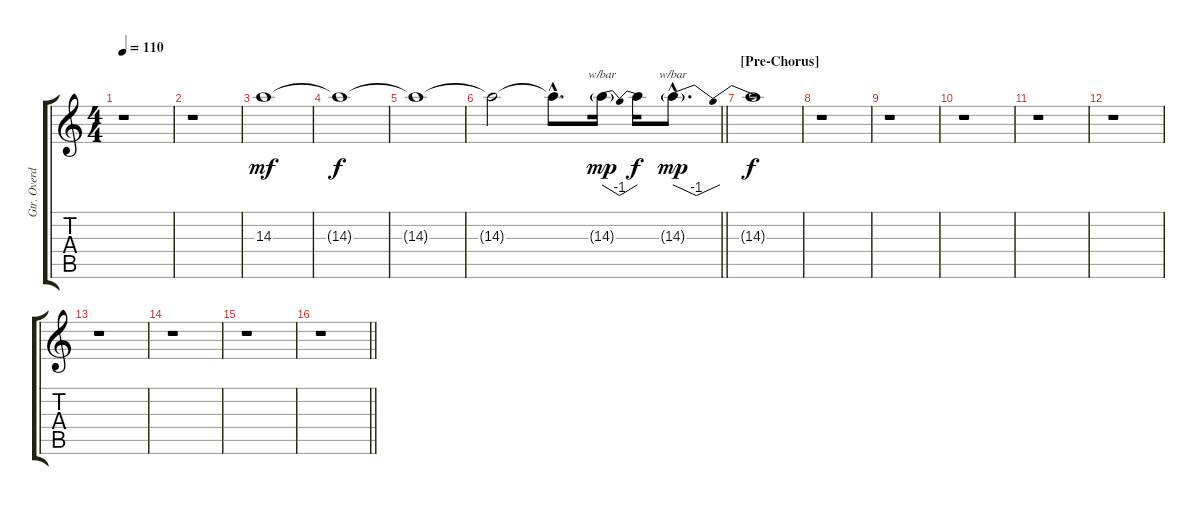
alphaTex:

\track ("Gtr. Overdub 2 | Dist." "Gtr. Overd") {instrument distortionguitar}
\staff {score tabs}
\tuning (E4 B3 G3 D3 A2 D2) {hide}
\ts (4 4)
\tempo 110
\clef g2
\ks c
r.1{dy mf} |
r.1 |
14.3.1 |
14.3{t}.1{dy f} |
14.3{t}.1 |
\barLineRight lightlight
14.3{t}.2 14.3{hac t}.8{d} 14.3{g}.16{tbe (dip default 0 0 30 -4 60 0) dy mp} 14.3{t}.16{dy f} 14.3{g hac}.8{d tbe (dip default 0 0 30 -4 60 0) dy mp} |
\section ("" "[Pre-Chorus]")
14.3{t}.1{dy f} |
r.1 |
r.1 |
r.1 |
r.1 |
r.1 |
r.1 |
r.1 |
r.1 |
\barLineRight lightlight
r.1
